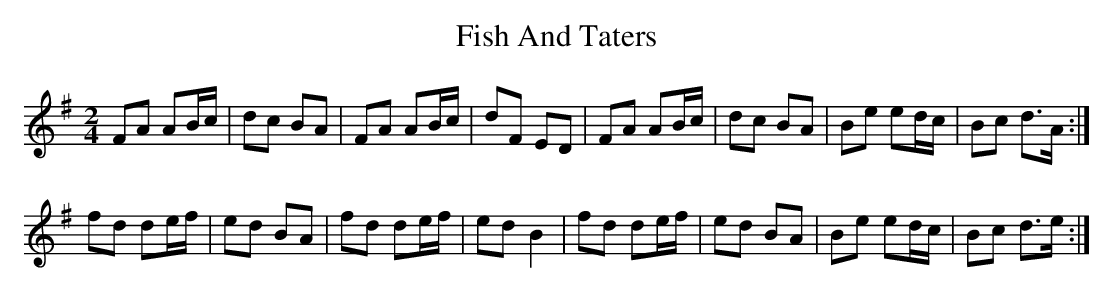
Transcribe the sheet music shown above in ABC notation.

X:1
T: Fish And Taters
M: 2/4
L: 1/8
K:Gmaj
FA AB/c/ | dc BA | FA AB/c/ | dF ED | FA AB/c/ | dc BA | Be ed/c/ | Bc d>A:|
fd de/f/ | ed BA | fd de/f/ | ed B2 | fd de/f/ | ed BA | Be ed/c/ | Bc d>e:|
